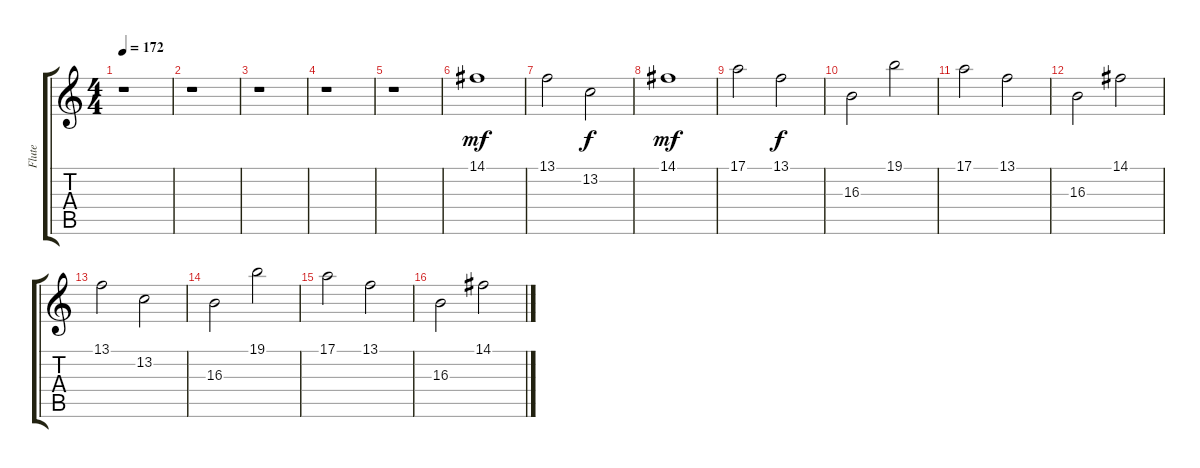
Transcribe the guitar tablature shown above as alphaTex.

\track ("Flute" "Flute") {instrument flute}
\staff {score tabs}
\tuning (E4 B3 G3 D3 A2 E2) {hide}
\ts (4 4)
\tempo 172
\clef g2
\ks c
r.1{dy mf instrument flute} |
r.1 |
r.1 |
r.1 |
r.1 |
\section ("" "")
14.1.1 |
13.1.2 13.2.2{dy f} |
14.1.1{dy mf} |
17.1.2 13.1.2{dy f} |
\section ("" "")
16.3.2 19.1.2 |
17.1.2 13.1.2 |
16.3.2 14.1.2 |
13.1.2 13.2.2 |
\section ("" "")
16.3.2 19.1.2 |
17.1.2 13.1.2 |
16.3.2 14.1.2
